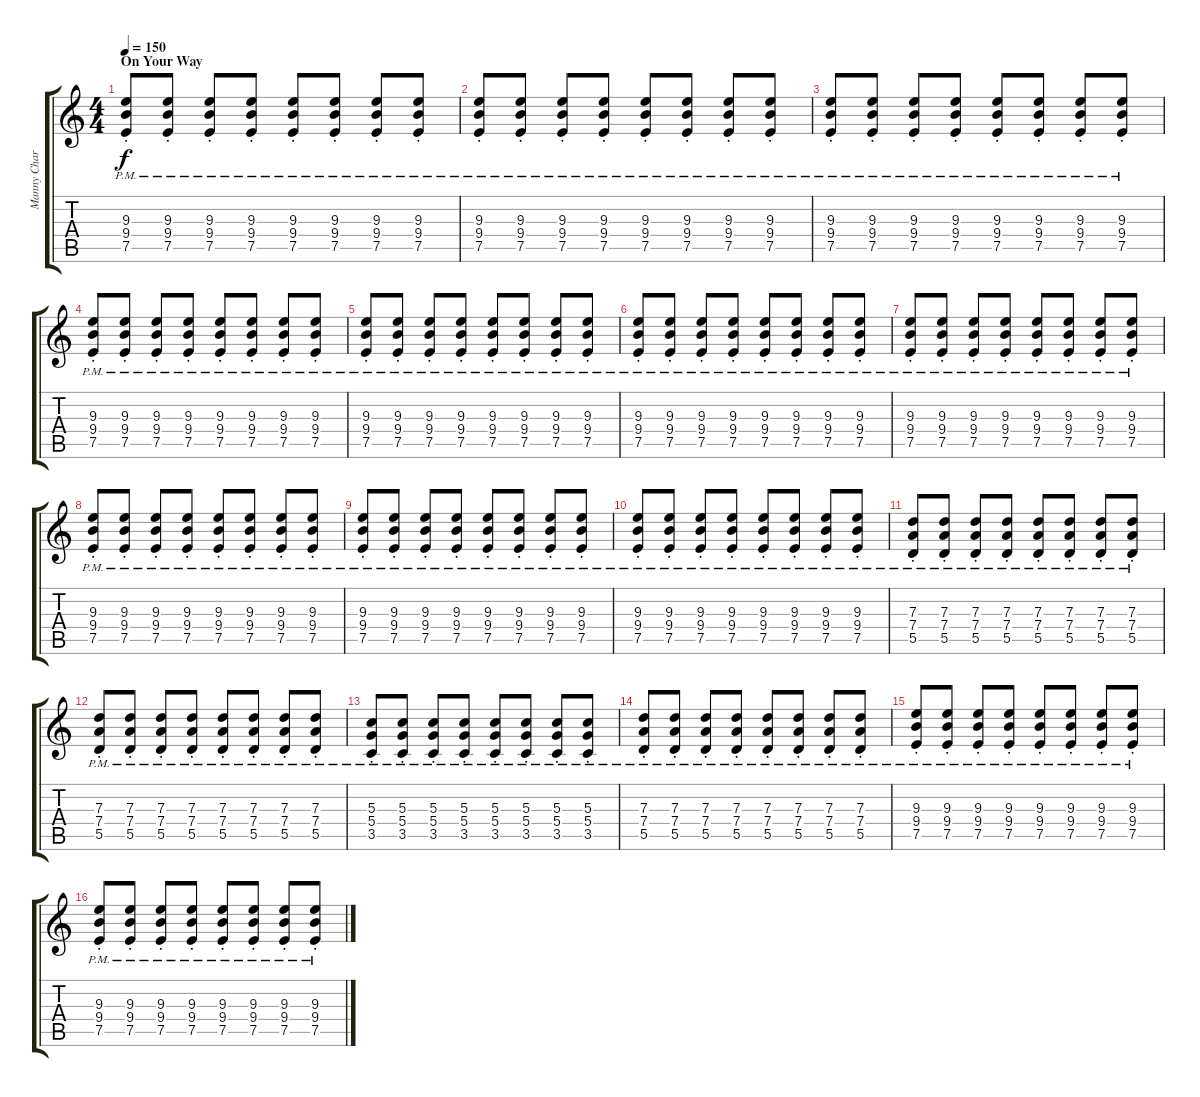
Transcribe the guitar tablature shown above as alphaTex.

\track ("Manny Charlton (rhythm guitar)" "Manny Char") {instrument overdrivenguitar}
\staff {score tabs}
\tuning (E4 B3 G3 D3 A2 E2) {hide}
\ts (4 4)
\section ("" "On Your Way")
\tempo 150
\clef g2
\ks c
(9.3{pm st} 9.4{pm st} 7.5{pm st}).8{dy f volume 0 instrument overdrivenguitar} (9.3{pm st} 9.4{pm st} 7.5{pm st}).8{volume 12} (9.3{pm st} 9.4{pm st} 7.5{pm st}).8 (9.3{pm st} 9.4{pm st} 7.5{pm st}).8 (9.3{pm st} 9.4{pm st} 7.5{pm st}).8 (9.3{pm st} 9.4{pm st} 7.5{pm st}).8 (9.3{pm st} 9.4{pm st} 7.5{pm st}).8 (9.3{pm st} 9.4{pm st} 7.5{pm st}).8 |
(9.3{pm st} 9.4{pm st} 7.5{pm st}).8 (9.3{pm st} 9.4{pm st} 7.5{pm st}).8 (9.3{pm st} 9.4{pm st} 7.5{pm st}).8 (9.3{pm st} 9.4{pm st} 7.5{pm st}).8 (9.3{pm st} 9.4{pm st} 7.5{pm st}).8 (9.3{pm st} 9.4{pm st} 7.5{pm st}).8 (9.3{pm st} 9.4{pm st} 7.5{pm st}).8 (9.3{pm st} 9.4{pm st} 7.5{pm st}).8 |
(9.3{pm st} 9.4{pm st} 7.5{pm st}).8 (9.3{pm st} 9.4{pm st} 7.5{pm st}).8 (9.3{pm st} 9.4{pm st} 7.5{pm st}).8 (9.3{pm st} 9.4{pm st} 7.5{pm st}).8 (9.3{pm st} 9.4{pm st} 7.5{pm st}).8 (9.3{pm st} 9.4{pm st} 7.5{pm st}).8 (9.3{pm st} 9.4{pm st} 7.5{pm st}).8 (9.3{pm st} 9.4{pm st} 7.5{pm st}).8 |
(9.3{pm st} 9.4{pm st} 7.5{pm st}).8 (9.3{pm st} 9.4{pm st} 7.5{pm st}).8 (9.3{pm st} 9.4{pm st} 7.5{pm st}).8 (9.3{pm st} 9.4{pm st} 7.5{pm st}).8 (9.3{pm st} 9.4{pm st} 7.5{pm st}).8 (9.3{pm st} 9.4{pm st} 7.5{pm st}).8 (9.3{pm st} 9.4{pm st} 7.5{pm st}).8 (9.3{pm st} 9.4{pm st} 7.5{pm st}).8 |
(9.3{pm st} 9.4{pm st} 7.5{pm st}).8 (9.3{pm st} 9.4{pm st} 7.5{pm st}).8 (9.3{pm st} 9.4{pm st} 7.5{pm st}).8 (9.3{pm st} 9.4{pm st} 7.5{pm st}).8 (9.3{pm st} 9.4{pm st} 7.5{pm st}).8 (9.3{pm st} 9.4{pm st} 7.5{pm st}).8 (9.3{pm st} 9.4{pm st} 7.5{pm st}).8 (9.3{pm st} 9.4{pm st} 7.5{pm st}).8 |
(9.3{pm st} 9.4{pm st} 7.5{pm st}).8 (9.3{pm st} 9.4{pm st} 7.5{pm st}).8 (9.3{pm st} 9.4{pm st} 7.5{pm st}).8 (9.3{pm st} 9.4{pm st} 7.5{pm st}).8 (9.3{pm st} 9.4{pm st} 7.5{pm st}).8 (9.3{pm st} 9.4{pm st} 7.5{pm st}).8 (9.3{pm st} 9.4{pm st} 7.5{pm st}).8 (9.3{pm st} 9.4{pm st} 7.5{pm st}).8 |
(9.3{pm st} 9.4{pm st} 7.5{pm st}).8 (9.3{pm st} 9.4{pm st} 7.5{pm st}).8 (9.3{pm st} 9.4{pm st} 7.5{pm st}).8 (9.3{pm st} 9.4{pm st} 7.5{pm st}).8 (9.3{pm st} 9.4{pm st} 7.5{pm st}).8 (9.3{pm st} 9.4{pm st} 7.5{pm st}).8 (9.3{pm st} 9.4{pm st} 7.5{pm st}).8 (9.3{pm st} 9.4{pm st} 7.5{pm st}).8 |
(9.3{pm st} 9.4{pm st} 7.5{pm st}).8 (9.3{pm st} 9.4{pm st} 7.5{pm st}).8 (9.3{pm st} 9.4{pm st} 7.5{pm st}).8 (9.3{pm st} 9.4{pm st} 7.5{pm st}).8 (9.3{pm st} 9.4{pm st} 7.5{pm st}).8 (9.3{pm st} 9.4{pm st} 7.5{pm st}).8 (9.3{pm st} 9.4{pm st} 7.5{pm st}).8 (9.3{pm st} 9.4{pm st} 7.5{pm st}).8 |
(9.3{pm st} 9.4{pm st} 7.5{pm st}).8 (9.3{pm st} 9.4{pm st} 7.5{pm st}).8 (9.3{pm st} 9.4{pm st} 7.5{pm st}).8 (9.3{pm st} 9.4{pm st} 7.5{pm st}).8 (9.3{pm st} 9.4{pm st} 7.5{pm st}).8 (9.3{pm st} 9.4{pm st} 7.5{pm st}).8 (9.3{pm st} 9.4{pm st} 7.5{pm st}).8 (9.3{pm st} 9.4{pm st} 7.5{pm st}).8 |
(9.3{pm st} 9.4{pm st} 7.5{pm st}).8 (9.3{pm st} 9.4{pm st} 7.5{pm st}).8 (9.3{pm st} 9.4{pm st} 7.5{pm st}).8 (9.3{pm st} 9.4{pm st} 7.5{pm st}).8 (9.3{pm st} 9.4{pm st} 7.5{pm st}).8 (9.3{pm st} 9.4{pm st} 7.5{pm st}).8 (9.3{pm st} 9.4{pm st} 7.5{pm st}).8 (9.3{pm st} 9.4{pm st} 7.5{pm st}).8 |
(7.3{pm st} 7.4{pm st} 5.5{pm st}).8 (7.3{pm st} 7.4{pm st} 5.5{pm st}).8 (7.3{pm st} 7.4{pm st} 5.5{pm st}).8 (7.3{pm st} 7.4{pm st} 5.5{pm st}).8 (7.3{pm st} 7.4{pm st} 5.5{pm st}).8 (7.3{pm st} 7.4{pm st} 5.5{pm st}).8 (7.3{pm st} 7.4{pm st} 5.5{pm st}).8 (7.3{pm st} 7.4{pm st} 5.5{pm st}).8 |
(7.3{pm st} 7.4{pm st} 5.5{pm st}).8 (7.3{pm st} 7.4{pm st} 5.5{pm st}).8 (7.3{pm st} 7.4{pm st} 5.5{pm st}).8 (7.3{pm st} 7.4{pm st} 5.5{pm st}).8 (7.3{pm st} 7.4{pm st} 5.5{pm st}).8 (7.3{pm st} 7.4{pm st} 5.5{pm st}).8 (7.3{pm st} 7.4{pm st} 5.5{pm st}).8 (7.3{pm st} 7.4{pm st} 5.5{pm st}).8 |
(5.3{pm st} 5.4{pm st} 3.5{pm st}).8 (5.3{pm st} 5.4{pm st} 3.5{pm st}).8 (5.3{pm st} 5.4{pm st} 3.5{pm st}).8 (5.3{pm st} 5.4{pm st} 3.5{pm st}).8 (5.3{pm st} 5.4{pm st} 3.5{pm st}).8 (5.3{pm st} 5.4{pm st} 3.5{pm st}).8 (5.3{pm st} 5.4{pm st} 3.5{pm st}).8 (5.3{pm st} 5.4{pm st} 3.5{pm st}).8 |
(7.3{pm st} 7.4{pm st} 5.5{pm st}).8 (7.3{pm st} 7.4{pm st} 5.5{pm st}).8 (7.3{pm st} 7.4{pm st} 5.5{pm st}).8 (7.3{pm st} 7.4{pm st} 5.5{pm st}).8 (7.3{pm st} 7.4{pm st} 5.5{pm st}).8 (7.3{pm st} 7.4{pm st} 5.5{pm st}).8 (7.3{pm st} 7.4{pm st} 5.5{pm st}).8 (7.3{pm st} 7.4{pm st} 5.5{pm st}).8 |
(9.3{pm st} 9.4{pm st} 7.5{pm st}).8 (9.3{pm st} 9.4{pm st} 7.5{pm st}).8 (9.3{pm st} 9.4{pm st} 7.5{pm st}).8 (9.3{pm st} 9.4{pm st} 7.5{pm st}).8 (9.3{pm st} 9.4{pm st} 7.5{pm st}).8 (9.3{pm st} 9.4{pm st} 7.5{pm st}).8 (9.3{pm st} 9.4{pm st} 7.5{pm st}).8 (9.3{pm st} 9.4{pm st} 7.5{pm st}).8 |
(9.3{pm st} 9.4{pm st} 7.5{pm st}).8 (9.3{pm st} 9.4{pm st} 7.5{pm st}).8 (9.3{pm st} 9.4{pm st} 7.5{pm st}).8 (9.3{pm st} 9.4{pm st} 7.5{pm st}).8 (9.3{pm st} 9.4{pm st} 7.5{pm st}).8 (9.3{pm st} 9.4{pm st} 7.5{pm st}).8 (9.3{pm st} 9.4{pm st} 7.5{pm st}).8 (9.3{pm st} 9.4{pm st} 7.5{pm st}).8
